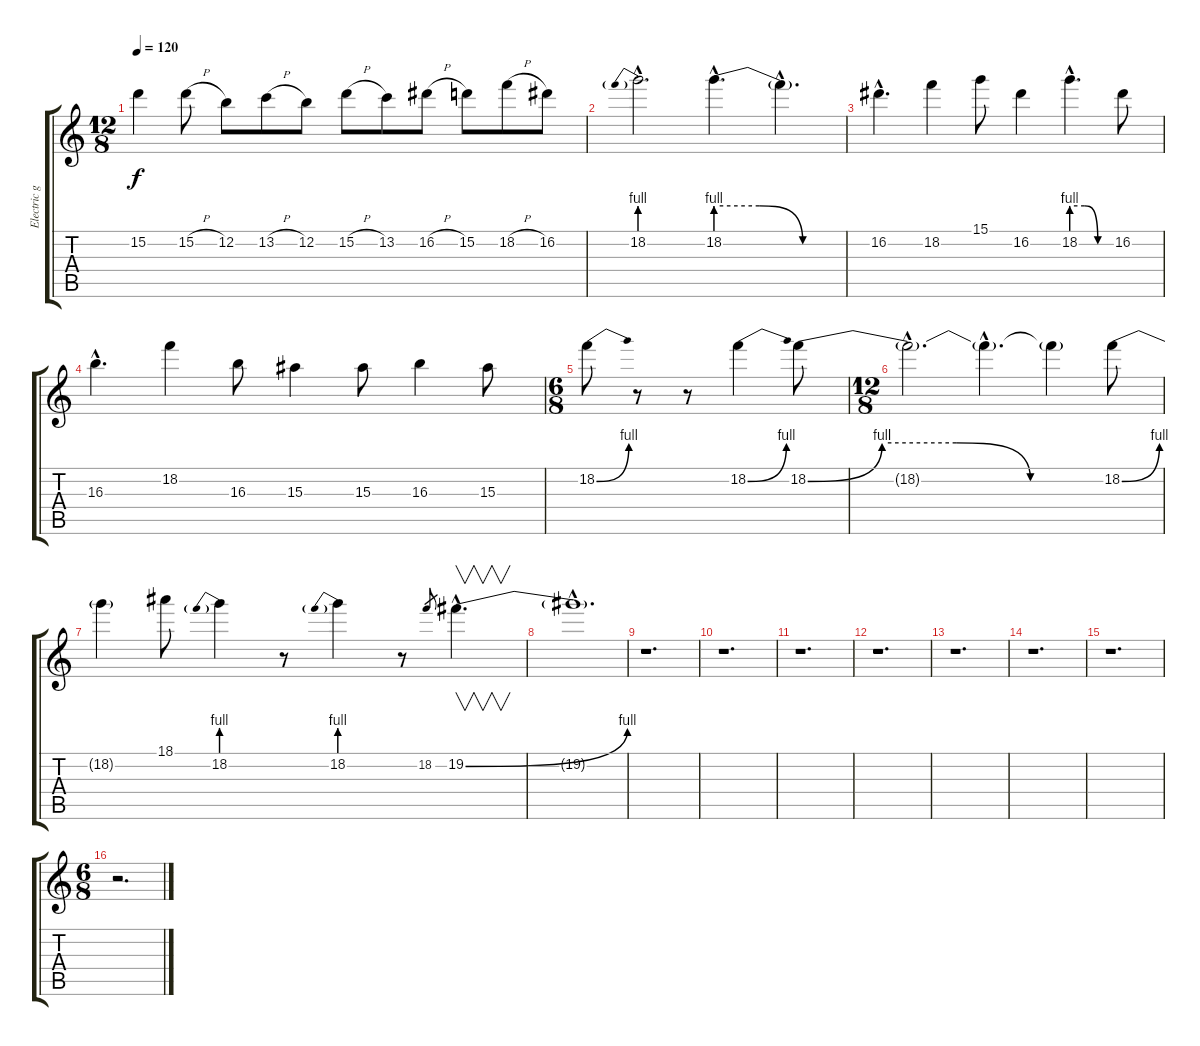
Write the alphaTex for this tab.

\track ("Electric guitar 1" "Electric g") {instrument overdrivenguitar}
\staff {score tabs}
\tuning (E4 B3 G3 D3 A2 E2) {hide}
\ts (12 8)
\tempo 120
\clef g2
\ks c
15.2.4{dy f} 15.2{h}.8 12.2.8 13.2{h}.8 12.2.8 15.2{h}.8 13.2.8 16.2{h}.8 15.2.8 18.2{h}.8 16.2.8 |
18.2{be (prebend 0 4 60 4) hac}.2{d} 18.2{be (custom 0 4 20 4 40 0 60 0) hac}.4{d} 18.2{hac t}.4{d} |
16.2{hac}.4{d} 18.2.4 15.1.8 16.2.4 18.2{be (custom 0 4 20 4 40 0 60 0) hac}.4{d} 16.2.8 |
16.3{hac}.4{d} 18.2.4 16.3.8 15.3.4 15.3.8 16.3.4 15.3.8 |
\ts (6 8)
18.2{be (bend 0 0 60 4)}.8 r.8 r.8 18.2{be (bend 0 0 60 4)}.4 18.2{be (custom 0 0 15 4 30 4 45 0 60 0)}.8 |
\ts (12 8)
18.2{hac t}.2{d} 18.2{hac t}.4{d} 18.2{t}.4 18.2{be (bend 0 0 60 4)}.8 |
18.2{t}.4 18.1.8 18.2{be (prebend 0 4 60 4)}.4 r.8 18.2{be (prebend 0 4 60 4)}.4 r.8 18.2.8{gr} 19.2{be (bend 0 0 60 4) hac}.4{v d} |
19.2{hac t}.1{d} |
r.1{d} |
r.1{d} |
r.1{d} |
r.1{d} |
r.1{d} |
r.1{d} |
r.1{d} |
\ts (6 8)
r.2{d}
